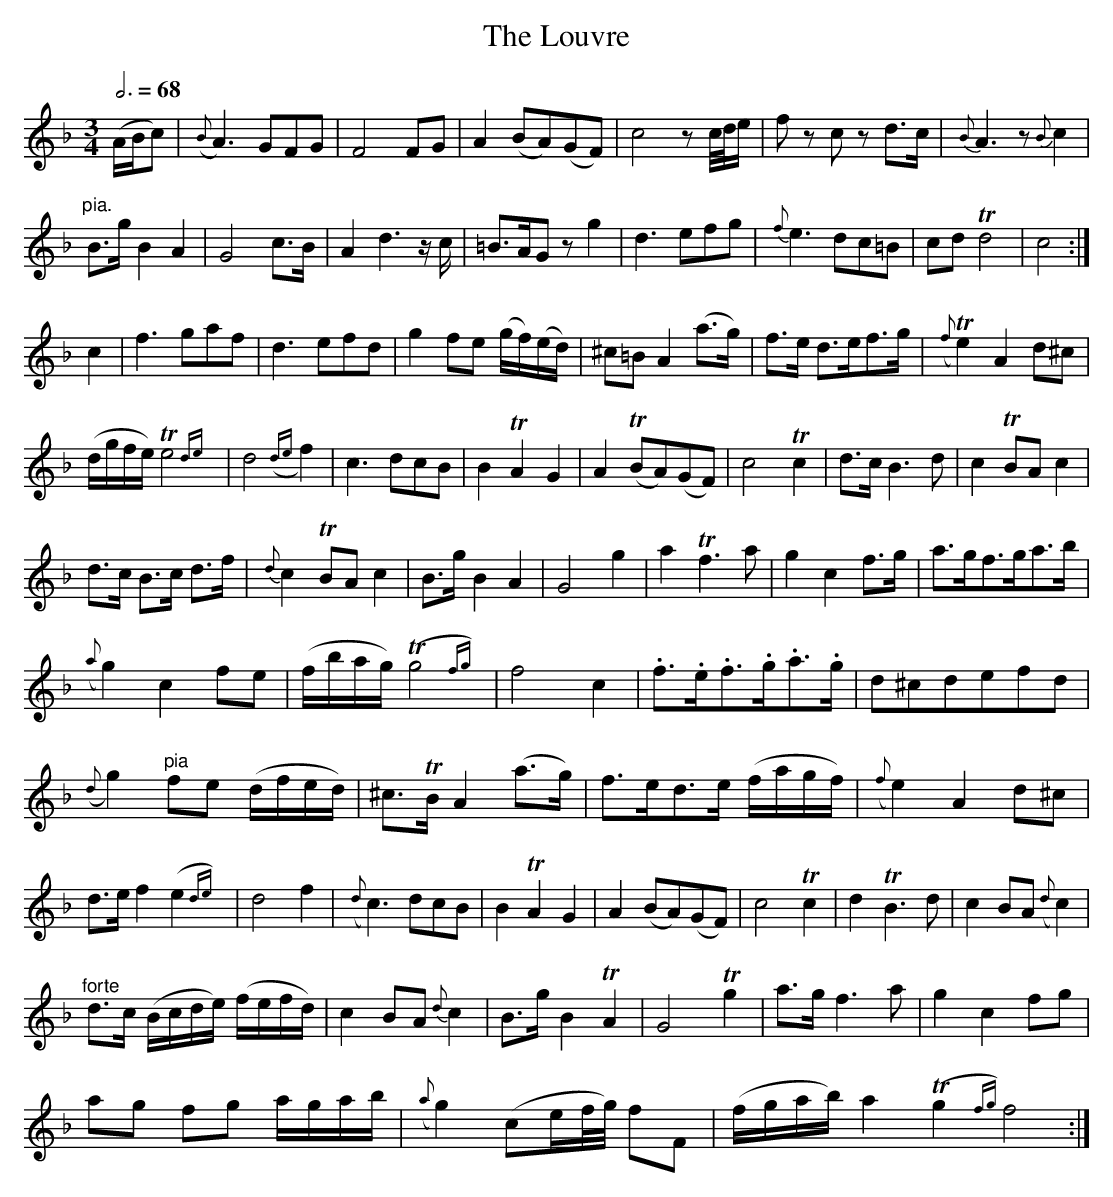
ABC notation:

X:1
T:The Louvre
M:3/4
L:1/8
Q:3/4=68
K:F
(A/B/c)|({B}A3) GFG|F4FG|A2 (BA)(GF)|c4 z c//d//e/|f z c z d>c|{B}A3 z{B}c2|
"^pia."B>g B2A2|G4c>B|A2d3 z/c/|=B>AG zg2|d3efg|{f}e3 dc=B|cd Td4|c4:|
c2|f3gaf|d3 efd|g2fe (g/f/)(e/d/)|^c=BA2(a>g)|f>e d>ef>g|({f}Te2)A2d^c|
(d/g/f/e/)Te4{de}|d4({de}f2)|c3dcB|B2TA2G2|A2(TBA)(GF)|c4Tc2|d>cB3d|c2TBAc2|
d>c B>c d>f|{d}c2TBAc2|B>gB2A2|G4g2|a2Tf3a|g2c2f>g|a>gf>ga>b|
({a}g2)c2fe|(f/b/a/g/)(Tg4{fg})|f4c2|.f>.e.f>.g.a>.g|d^cdefd|
({d}g2)"^pia"fe (d/f/e/d/)|^c>TBA2(a>g)|f>ed>e (f/a/g/f/)|({f}e2)A2d^c|
d>ef2(e2{de})|d4f2|({d}c3)dcB|B2TA2G2|A2(BA)(GF)|c4Tc2|d2TB3d|c2BA({d}c2)|
"^forte"d>c (B/c/d/e/) (f/e/f/d/)|c2BA{d}c2|B>gB2TA2|G4Tg2|a>gf3a|g2c2fg|
ag fg a/g/a/b/|({a}g2)(ce/f//g//) fF|(f/g/a/b/)a2(Tg2{fg})f4:|
